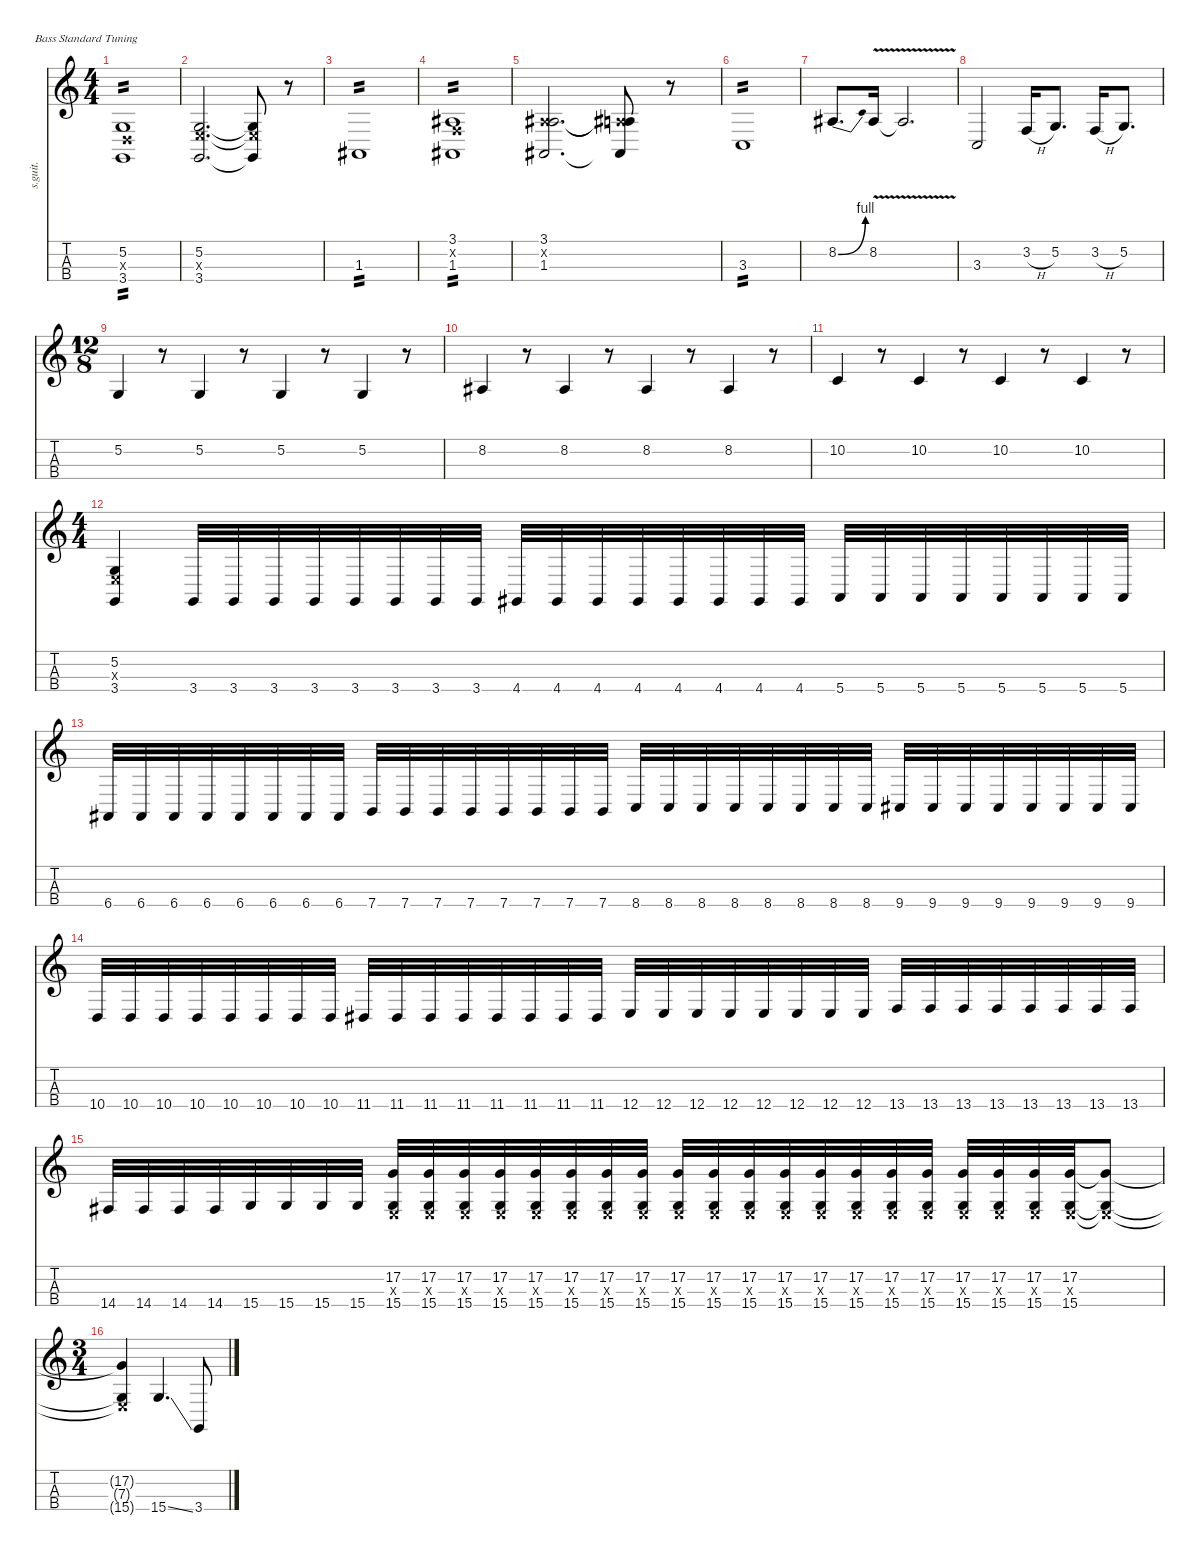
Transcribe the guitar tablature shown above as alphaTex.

\defaultSystemsLayout 4
\hideDynamics
\bracketExtendMode nobrackets
\track ("Ed King (Bass Guitar)" "s.guit.") {instrument electricbasspick}
\staff {score tabs}
\tuning (G2 D2 A1 E1)
\ts (4 4)
\tempo (120 hide)
\clef g2
\ks c
(3.4 5.3{x} 5.2).1{lyrics (0 "") lyrics (1 "") lyrics (2 "") lyrics (3 "") lyrics (4 "") tp 2 dy f} |
(3.4 7.3{x} 5.2).2{d lyrics (0 "") lyrics (1 "") lyrics (2 "") lyrics (3 "") lyrics (4 "")} (7.3{x t} 3.4{t} 5.2{t}).8{lyrics (0 "") lyrics (1 "") lyrics (2 "") lyrics (3 "") lyrics (4 "")} r.8 |
1.3{acc #}.1{lyrics (0 "") lyrics (1 "") lyrics (2 "") lyrics (3 "") lyrics (4 "") tp 2} |
(1.3{acc #} 3.2{x} 3.1{acc #}).1{lyrics (0 "") lyrics (1 "") lyrics (2 "") lyrics (3 "") lyrics (4 "") tp 2} |
(1.3{acc #} 7.2{x} 3.1{acc #}).2{d lyrics (0 "") lyrics (1 "") lyrics (2 "") lyrics (3 "") lyrics (4 "")} (7.2{x t} 1.3{t acc #} 3.1{t acc #}).8{lyrics (0 "") lyrics (1 "") lyrics (2 "") lyrics (3 "") lyrics (4 "")} r.8 |
3.3.1{lyrics (0 "") lyrics (1 "") lyrics (2 "") lyrics (3 "") lyrics (4 "") tp 2} |
8.2{be (bend 0 0 30 4) acc #}.8{d lyrics (0 "") lyrics (1 "") lyrics (2 "") lyrics (3 "") lyrics (4 "")} 8.2{v acc #}.16{lyrics (0 "") lyrics (1 "") lyrics (2 "") lyrics (3 "") lyrics (4 "")} 8.2{t acc #}.2{d lyrics (0 "") lyrics (1 "") lyrics (2 "") lyrics (3 "") lyrics (4 "")} |
3.3.2{lyrics (0 "") lyrics (1 "") lyrics (2 "") lyrics (3 "") lyrics (4 "")} 3.2{h}.16{lyrics (0 "") lyrics (1 "") lyrics (2 "") lyrics (3 "") lyrics (4 "")} 5.2.8{d lyrics (0 "") lyrics (1 "") lyrics (2 "") lyrics (3 "") lyrics (4 "")} 3.2{h}.16{lyrics (0 "") lyrics (1 "") lyrics (2 "") lyrics (3 "") lyrics (4 "")} 5.2.8{d lyrics (0 "") lyrics (1 "") lyrics (2 "") lyrics (3 "") lyrics (4 "")} |
\ts (12 8)
\beaming (8 2 2 2 2)
\tempo (104 hide)
5.2.4{lyrics (0 "") lyrics (1 "") lyrics (2 "") lyrics (3 "") lyrics (4 "")} r.8 5.2.4{lyrics (0 "") lyrics (1 "") lyrics (2 "") lyrics (3 "") lyrics (4 "")} r.8 5.2.4{lyrics (0 "") lyrics (1 "") lyrics (2 "") lyrics (3 "") lyrics (4 "")} r.8 5.2.4{lyrics (0 "") lyrics (1 "") lyrics (2 "") lyrics (3 "") lyrics (4 "")} r.8 |
8.2{acc #}.4{lyrics (0 "") lyrics (1 "") lyrics (2 "") lyrics (3 "") lyrics (4 "")} r.8 8.2{acc #}.4{lyrics (0 "") lyrics (1 "") lyrics (2 "") lyrics (3 "") lyrics (4 "")} r.8 8.2{acc #}.4{lyrics (0 "") lyrics (1 "") lyrics (2 "") lyrics (3 "") lyrics (4 "")} r.8 8.2{acc #}.4{lyrics (0 "") lyrics (1 "") lyrics (2 "") lyrics (3 "") lyrics (4 "")} r.8 |
10.2.4{lyrics (0 "") lyrics (1 "") lyrics (2 "") lyrics (3 "") lyrics (4 "")} r.8 10.2.4{lyrics (0 "") lyrics (1 "") lyrics (2 "") lyrics (3 "") lyrics (4 "")} r.8 10.2.4{lyrics (0 "") lyrics (1 "") lyrics (2 "") lyrics (3 "") lyrics (4 "")} r.8 10.2.4{lyrics (0 "") lyrics (1 "") lyrics (2 "") lyrics (3 "") lyrics (4 "")} r.8 |
\ts (4 4)
\beaming (8 2 2 2 2)
\tempo (80 hide)
(3.4 7.3{x} 5.2).4{lyrics (0 "") lyrics (1 "") lyrics (2 "") lyrics (3 "") lyrics (4 "")} 3.4.32{lyrics (0 "") lyrics (1 "") lyrics (2 "") lyrics (3 "") lyrics (4 "")} 3.4.32{lyrics (0 "") lyrics (1 "") lyrics (2 "") lyrics (3 "") lyrics (4 "")} 3.4.32{lyrics (0 "") lyrics (1 "") lyrics (2 "") lyrics (3 "") lyrics (4 "")} 3.4.32{lyrics (0 "") lyrics (1 "") lyrics (2 "") lyrics (3 "") lyrics (4 "")} 3.4.32{lyrics (0 "") lyrics (1 "") lyrics (2 "") lyrics (3 "") lyrics (4 "")} 3.4.32{lyrics (0 "") lyrics (1 "") lyrics (2 "") lyrics (3 "") lyrics (4 "")} 3.4.32{lyrics (0 "") lyrics (1 "") lyrics (2 "") lyrics (3 "") lyrics (4 "")} 3.4.32{lyrics (0 "") lyrics (1 "") lyrics (2 "") lyrics (3 "") lyrics (4 "")} 4.4{acc #}.32{lyrics (0 "") lyrics (1 "") lyrics (2 "") lyrics (3 "") lyrics (4 "")} 4.4{acc #}.32{lyrics (0 "") lyrics (1 "") lyrics (2 "") lyrics (3 "") lyrics (4 "")} 4.4{acc #}.32{lyrics (0 "") lyrics (1 "") lyrics (2 "") lyrics (3 "") lyrics (4 "")} 4.4{acc #}.32{lyrics (0 "") lyrics (1 "") lyrics (2 "") lyrics (3 "") lyrics (4 "")} 4.4{acc #}.32{lyrics (0 "") lyrics (1 "") lyrics (2 "") lyrics (3 "") lyrics (4 "")} 4.4{acc #}.32{lyrics (0 "") lyrics (1 "") lyrics (2 "") lyrics (3 "") lyrics (4 "")} 4.4{acc #}.32{lyrics (0 "") lyrics (1 "") lyrics (2 "") lyrics (3 "") lyrics (4 "")} 4.4{acc #}.32{lyrics (0 "") lyrics (1 "") lyrics (2 "") lyrics (3 "") lyrics (4 "")} 5.4.32{lyrics (0 "") lyrics (1 "") lyrics (2 "") lyrics (3 "") lyrics (4 "")} 5.4.32{lyrics (0 "") lyrics (1 "") lyrics (2 "") lyrics (3 "") lyrics (4 "")} 5.4.32{lyrics (0 "") lyrics (1 "") lyrics (2 "") lyrics (3 "") lyrics (4 "")} 5.4.32{lyrics (0 "") lyrics (1 "") lyrics (2 "") lyrics (3 "") lyrics (4 "")} 5.4.32{lyrics (0 "") lyrics (1 "") lyrics (2 "") lyrics (3 "") lyrics (4 "")} 5.4.32{lyrics (0 "") lyrics (1 "") lyrics (2 "") lyrics (3 "") lyrics (4 "")} 5.4.32{lyrics (0 "") lyrics (1 "") lyrics (2 "") lyrics (3 "") lyrics (4 "")} 5.4.32{lyrics (0 "") lyrics (1 "") lyrics (2 "") lyrics (3 "") lyrics (4 "")} |
6.4{acc #}.32{lyrics (0 "") lyrics (1 "") lyrics (2 "") lyrics (3 "") lyrics (4 "")} 6.4{acc #}.32{lyrics (0 "") lyrics (1 "") lyrics (2 "") lyrics (3 "") lyrics (4 "")} 6.4{acc #}.32{lyrics (0 "") lyrics (1 "") lyrics (2 "") lyrics (3 "") lyrics (4 "")} 6.4{acc #}.32{lyrics (0 "") lyrics (1 "") lyrics (2 "") lyrics (3 "") lyrics (4 "")} 6.4{acc #}.32{lyrics (0 "") lyrics (1 "") lyrics (2 "") lyrics (3 "") lyrics (4 "")} 6.4{acc #}.32{lyrics (0 "") lyrics (1 "") lyrics (2 "") lyrics (3 "") lyrics (4 "")} 6.4{acc #}.32{lyrics (0 "") lyrics (1 "") lyrics (2 "") lyrics (3 "") lyrics (4 "")} 6.4{acc #}.32{lyrics (0 "") lyrics (1 "") lyrics (2 "") lyrics (3 "") lyrics (4 "")} 7.4.32{lyrics (0 "") lyrics (1 "") lyrics (2 "") lyrics (3 "") lyrics (4 "")} 7.4.32{lyrics (0 "") lyrics (1 "") lyrics (2 "") lyrics (3 "") lyrics (4 "")} 7.4.32{lyrics (0 "") lyrics (1 "") lyrics (2 "") lyrics (3 "") lyrics (4 "")} 7.4.32{lyrics (0 "") lyrics (1 "") lyrics (2 "") lyrics (3 "") lyrics (4 "")} 7.4.32{lyrics (0 "") lyrics (1 "") lyrics (2 "") lyrics (3 "") lyrics (4 "")} 7.4.32{lyrics (0 "") lyrics (1 "") lyrics (2 "") lyrics (3 "") lyrics (4 "")} 7.4.32{lyrics (0 "") lyrics (1 "") lyrics (2 "") lyrics (3 "") lyrics (4 "")} 7.4.32{lyrics (0 "") lyrics (1 "") lyrics (2 "") lyrics (3 "") lyrics (4 "")} 8.4.32{lyrics (0 "") lyrics (1 "") lyrics (2 "") lyrics (3 "") lyrics (4 "")} 8.4.32{lyrics (0 "") lyrics (1 "") lyrics (2 "") lyrics (3 "") lyrics (4 "")} 8.4.32{lyrics (0 "") lyrics (1 "") lyrics (2 "") lyrics (3 "") lyrics (4 "")} 8.4.32{lyrics (0 "") lyrics (1 "") lyrics (2 "") lyrics (3 "") lyrics (4 "")} 8.4.32{lyrics (0 "") lyrics (1 "") lyrics (2 "") lyrics (3 "") lyrics (4 "")} 8.4.32{lyrics (0 "") lyrics (1 "") lyrics (2 "") lyrics (3 "") lyrics (4 "")} 8.4.32{lyrics (0 "") lyrics (1 "") lyrics (2 "") lyrics (3 "") lyrics (4 "")} 8.4.32{lyrics (0 "") lyrics (1 "") lyrics (2 "") lyrics (3 "") lyrics (4 "")} 9.4{acc #}.32{lyrics (0 "") lyrics (1 "") lyrics (2 "") lyrics (3 "") lyrics (4 "")} 9.4{acc #}.32{lyrics (0 "") lyrics (1 "") lyrics (2 "") lyrics (3 "") lyrics (4 "")} 9.4{acc #}.32{lyrics (0 "") lyrics (1 "") lyrics (2 "") lyrics (3 "") lyrics (4 "")} 9.4{acc #}.32{lyrics (0 "") lyrics (1 "") lyrics (2 "") lyrics (3 "") lyrics (4 "")} 9.4{acc #}.32{lyrics (0 "") lyrics (1 "") lyrics (2 "") lyrics (3 "") lyrics (4 "")} 9.4{acc #}.32{lyrics (0 "") lyrics (1 "") lyrics (2 "") lyrics (3 "") lyrics (4 "")} 9.4{acc #}.32{lyrics (0 "") lyrics (1 "") lyrics (2 "") lyrics (3 "") lyrics (4 "")} 9.4{acc #}.32{lyrics (0 "") lyrics (1 "") lyrics (2 "") lyrics (3 "") lyrics (4 "")} |
10.4.32{lyrics (0 "") lyrics (1 "") lyrics (2 "") lyrics (3 "") lyrics (4 "")} 10.4.32{lyrics (0 "") lyrics (1 "") lyrics (2 "") lyrics (3 "") lyrics (4 "")} 10.4.32{lyrics (0 "") lyrics (1 "") lyrics (2 "") lyrics (3 "") lyrics (4 "")} 10.4.32{lyrics (0 "") lyrics (1 "") lyrics (2 "") lyrics (3 "") lyrics (4 "")} 10.4.32{lyrics (0 "") lyrics (1 "") lyrics (2 "") lyrics (3 "") lyrics (4 "")} 10.4.32{lyrics (0 "") lyrics (1 "") lyrics (2 "") lyrics (3 "") lyrics (4 "")} 10.4.32{lyrics (0 "") lyrics (1 "") lyrics (2 "") lyrics (3 "") lyrics (4 "")} 10.4.32{lyrics (0 "") lyrics (1 "") lyrics (2 "") lyrics (3 "") lyrics (4 "")} 11.4{acc #}.32{lyrics (0 "") lyrics (1 "") lyrics (2 "") lyrics (3 "") lyrics (4 "")} 11.4{acc #}.32{lyrics (0 "") lyrics (1 "") lyrics (2 "") lyrics (3 "") lyrics (4 "")} 11.4{acc #}.32{lyrics (0 "") lyrics (1 "") lyrics (2 "") lyrics (3 "") lyrics (4 "")} 11.4{acc #}.32{lyrics (0 "") lyrics (1 "") lyrics (2 "") lyrics (3 "") lyrics (4 "")} 11.4{acc #}.32{lyrics (0 "") lyrics (1 "") lyrics (2 "") lyrics (3 "") lyrics (4 "")} 11.4{acc #}.32{lyrics (0 "") lyrics (1 "") lyrics (2 "") lyrics (3 "") lyrics (4 "")} 11.4{acc #}.32{lyrics (0 "") lyrics (1 "") lyrics (2 "") lyrics (3 "") lyrics (4 "")} 11.4{acc #}.32{lyrics (0 "") lyrics (1 "") lyrics (2 "") lyrics (3 "") lyrics (4 "")} 12.4.32{lyrics (0 "") lyrics (1 "") lyrics (2 "") lyrics (3 "") lyrics (4 "")} 12.4.32{lyrics (0 "") lyrics (1 "") lyrics (2 "") lyrics (3 "") lyrics (4 "")} 12.4.32{lyrics (0 "") lyrics (1 "") lyrics (2 "") lyrics (3 "") lyrics (4 "")} 12.4.32{lyrics (0 "") lyrics (1 "") lyrics (2 "") lyrics (3 "") lyrics (4 "")} 12.4.32{lyrics (0 "") lyrics (1 "") lyrics (2 "") lyrics (3 "") lyrics (4 "")} 12.4.32{lyrics (0 "") lyrics (1 "") lyrics (2 "") lyrics (3 "") lyrics (4 "")} 12.4.32{lyrics (0 "") lyrics (1 "") lyrics (2 "") lyrics (3 "") lyrics (4 "")} 12.4.32{lyrics (0 "") lyrics (1 "") lyrics (2 "") lyrics (3 "") lyrics (4 "")} 13.4.32{lyrics (0 "") lyrics (1 "") lyrics (2 "") lyrics (3 "") lyrics (4 "")} 13.4.32{lyrics (0 "") lyrics (1 "") lyrics (2 "") lyrics (3 "") lyrics (4 "")} 13.4.32{lyrics (0 "") lyrics (1 "") lyrics (2 "") lyrics (3 "") lyrics (4 "")} 13.4.32{lyrics (0 "") lyrics (1 "") lyrics (2 "") lyrics (3 "") lyrics (4 "")} 13.4.32{lyrics (0 "") lyrics (1 "") lyrics (2 "") lyrics (3 "") lyrics (4 "")} 13.4.32{lyrics (0 "") lyrics (1 "") lyrics (2 "") lyrics (3 "") lyrics (4 "")} 13.4.32{lyrics (0 "") lyrics (1 "") lyrics (2 "") lyrics (3 "") lyrics (4 "")} 13.4.32{lyrics (0 "") lyrics (1 "") lyrics (2 "") lyrics (3 "") lyrics (4 "")} |
14.4{acc #}.32{lyrics (0 "") lyrics (1 "") lyrics (2 "") lyrics (3 "") lyrics (4 "")} 14.4{acc #}.32{lyrics (0 "") lyrics (1 "") lyrics (2 "") lyrics (3 "") lyrics (4 "")} 14.4{acc #}.32{lyrics (0 "") lyrics (1 "") lyrics (2 "") lyrics (3 "") lyrics (4 "")} 14.4{acc #}.32{lyrics (0 "") lyrics (1 "") lyrics (2 "") lyrics (3 "") lyrics (4 "")} 15.4.32{lyrics (0 "") lyrics (1 "") lyrics (2 "") lyrics (3 "") lyrics (4 "")} 15.4.32{lyrics (0 "") lyrics (1 "") lyrics (2 "") lyrics (3 "") lyrics (4 "")} 15.4.32{lyrics (0 "") lyrics (1 "") lyrics (2 "") lyrics (3 "") lyrics (4 "")} 15.4.32{lyrics (0 "") lyrics (1 "") lyrics (2 "") lyrics (3 "") lyrics (4 "")} (15.4 7.3{x} 17.2).32{lyrics (0 "") lyrics (1 "") lyrics (2 "") lyrics (3 "") lyrics (4 "")} (15.4 7.3{x} 17.2).32{lyrics (0 "") lyrics (1 "") lyrics (2 "") lyrics (3 "") lyrics (4 "")} (15.4 7.3{x} 17.2).32{lyrics (0 "") lyrics (1 "") lyrics (2 "") lyrics (3 "") lyrics (4 "")} (15.4 7.3{x} 17.2).32{lyrics (0 "") lyrics (1 "") lyrics (2 "") lyrics (3 "") lyrics (4 "")} (15.4 7.3{x} 17.2).32{lyrics (0 "") lyrics (1 "") lyrics (2 "") lyrics (3 "") lyrics (4 "")} (15.4 7.3{x} 17.2).32{lyrics (0 "") lyrics (1 "") lyrics (2 "") lyrics (3 "") lyrics (4 "")} (15.4 7.3{x} 17.2).32{lyrics (0 "") lyrics (1 "") lyrics (2 "") lyrics (3 "") lyrics (4 "")} (15.4 7.3{x} 17.2).32{lyrics (0 "") lyrics (1 "") lyrics (2 "") lyrics (3 "") lyrics (4 "")} (15.4 7.3{x} 17.2).32{lyrics (0 "") lyrics (1 "") lyrics (2 "") lyrics (3 "") lyrics (4 "")} (15.4 7.3{x} 17.2).32{lyrics (0 "") lyrics (1 "") lyrics (2 "") lyrics (3 "") lyrics (4 "")} (15.4 7.3{x} 17.2).32{lyrics (0 "") lyrics (1 "") lyrics (2 "") lyrics (3 "") lyrics (4 "")} (15.4 7.3{x} 17.2).32{lyrics (0 "") lyrics (1 "") lyrics (2 "") lyrics (3 "") lyrics (4 "")} (15.4 7.3{x} 17.2).32{lyrics (0 "") lyrics (1 "") lyrics (2 "") lyrics (3 "") lyrics (4 "")} (15.4 7.3{x} 17.2).32{lyrics (0 "") lyrics (1 "") lyrics (2 "") lyrics (3 "") lyrics (4 "")} (15.4 7.3{x} 17.2).32{lyrics (0 "") lyrics (1 "") lyrics (2 "") lyrics (3 "") lyrics (4 "")} (15.4 7.3{x} 17.2).32{lyrics (0 "") lyrics (1 "") lyrics (2 "") lyrics (3 "") lyrics (4 "")} (15.4 7.3{x} 17.2).32{lyrics (0 "") lyrics (1 "") lyrics (2 "") lyrics (3 "") lyrics (4 "")} (15.4 7.3{x} 17.2).32{lyrics (0 "") lyrics (1 "") lyrics (2 "") lyrics (3 "") lyrics (4 "")} (15.4 7.3{x} 17.2).32{lyrics (0 "") lyrics (1 "") lyrics (2 "") lyrics (3 "") lyrics (4 "")} (15.4 7.3{x} 17.2).32{lyrics (0 "") lyrics (1 "") lyrics (2 "") lyrics (3 "") lyrics (4 "")} (15.4{t} 7.3{x t} 17.2{t}).8{lyrics (0 "") lyrics (1 "") lyrics (2 "") lyrics (3 "") lyrics (4 "")} |
\ts (3 4)
\beaming (8 2 2 2 2)
\tempo (75 hide)
(15.4{t} 7.3{x t} 17.2{t}).4{lyrics (0 "") lyrics (1 "") lyrics (2 "") lyrics (3 "") lyrics (4 "")} 15.4{ss}.4{d lyrics (0 "") lyrics (1 "") lyrics (2 "") lyrics (3 "") lyrics (4 "")} 3.4.8{lyrics (0 "") lyrics (1 "") lyrics (2 "") lyrics (3 "") lyrics (4 "")}
